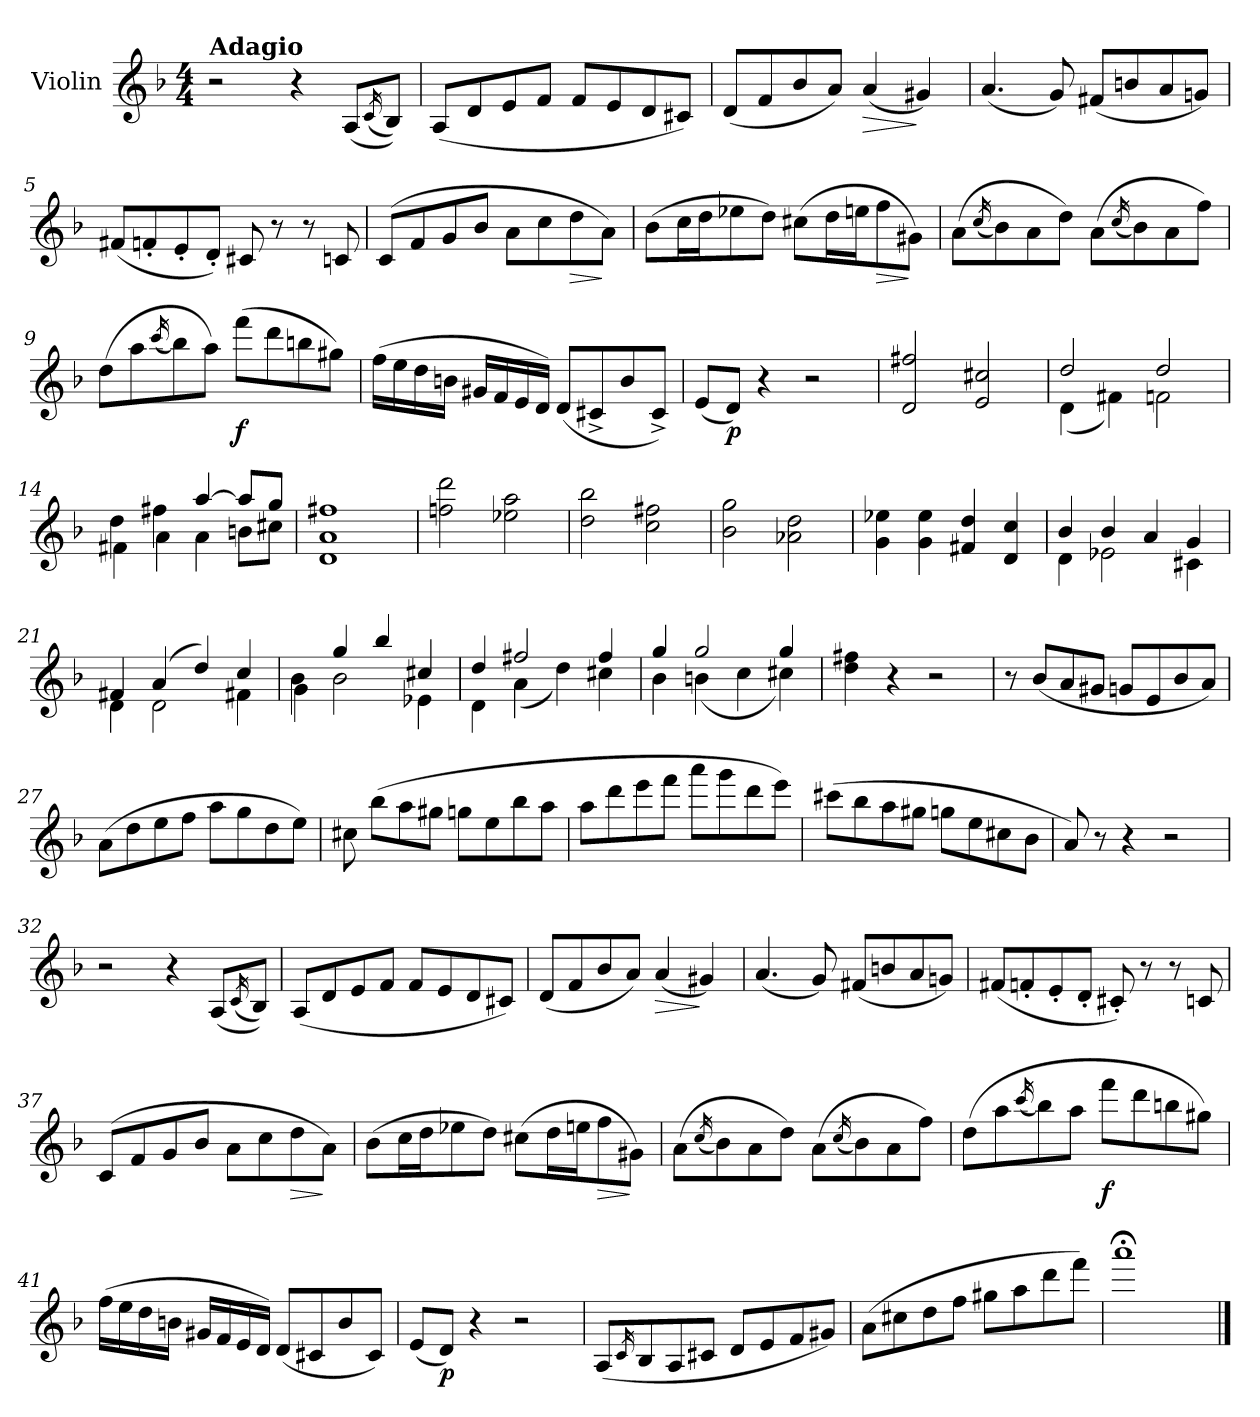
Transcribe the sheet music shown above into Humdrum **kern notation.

**kern	**dynam
*part1	*part1
*staff1	*staff1
*I"Violin	*
*I'Vln.	*
*clefG2	*
*k[b-]	*
*M4/4	*
=1	=1
!LO:TX:a:B:t=Adagio	!
2r	.
4r	.
!	!LO:DY:b
!	!LO:DY:n=1:b
(8A/L	p other-dynamics
(16qc/	.
8B-/J))	.
=2	=2
(8A/L	.
8d/	.
8e/	.
8f/J	.
8f/L	.
8e/	.
8d/	.
8c#X/J)	.
=3	=3
(8d/L	.
8f/	.
8b-/	.
8a/J)	.
!	!LO:HP:b
(4a/	>
4g#X/)	]
=4	=4
(4.a/	.
8g/)	.
(8f#X/L	.
8bn/	.
8a/	.
8gn/J)	.
=5	=5
(8f#X/L	.
8fn'/	.
8e'/	.
8d'/J)	.
8c#X/	.
8r	.
8r	.
8cn/	.
!!LO:LB:g=z
=6	=6
(8c/L	.
8f/	.
8g/	.
8b-/J	.
8a\L	.
8cc\	.
!	!LO:HP:b
8dd\	>
8a\J)	]
=7	=7
(8b-\L	.
16cc\L	.
16dd\J	.
8ee-X\	.
8dd\J)	.
(8cc#X\L	.
16dd\L	.
16een\J	.
!	!LO:HP:b
8ff\	>
8g#X\J)	]
=8	=8
!	!LO:DY:b
(8a\L	other-dynamics
(16qcc/	.
8b-\)	.
8a\	.
8dd\J)	.
(8a\L	.
(16qcc/	.
8b-\)	.
8a\	.
8ff\J)	.
=9	=9
(8dd\L	.
8aa\	.
(16qccc/	.
8bb-\)	.
8aa\J)	.
!	!LO:DY:b
(8fff\L	f
8ddd\	.
8bbn\	.
8gg#X\J)	.
!!LO:LB:g=z
=10	=10
(16ff\LL	.
16ee\	.
16dd\	.
16bn\JJ	.
!	!LO:DY:b
16g#X/LL	other-dynamics
16f/	.
16e/	.
16d/JJ)	.
(8d/L	.
8c#X^/	.
8b/	.
8c#^/J)	.
=11	=11
(8e/L	.
!	!LO:DY:b
8d/J)	p
4r	.
2r	.
=12	=12
2d/ 2ff#X/	.
2e/ 2cc#X/	.
=13	=13
*^	*
2dd/	(4d\	.
.	4f#X\)	.
2dd/	2fn\	.
=14	=14	=14
4dd\	4f#X\	.
4ff#X\	4a\	.
[4aa/	4a\	.
8aa/L]	8bn\L	.
8gg/J	8cc#X\J	.
*v	*v	*
=15	=15
1d 1a 1ff#X	.
!!LO:LB:g=z
=16	=16
2ffn\ 2ddd\	.
2ee-X\ 2aa\	.
=17	=17
2dd\ 2bb-\	.
2cc\ 2ff#X\	.
=18	=18
2b-\ 2gg\	.
2a-X\ 2dd\	.
=19	=19
4g\ 4ee-X\	.
4g\ 4ee-\	.
4f#X/ 4dd/	.
4d/ 4cc/	.
=20	=20
*^	*
4b-/	4d\	.
4b-/	2e-X\	.
4a/	.	.
4g/	4c#X\	.
=21	=21	=21
4f#X/	4d\	.
(4a/	2d\	.
4dd/)	.	.
4cc/	4f#X\	.
=22	=22	=22
4b-\	4g\	.
4gg/	2b-\	.
4bb-/	.	.
4cc#X/	4e-X\	.
!!LO:LB:g=z	!!
=23	=23	=23
4dd/	4d\	.
2ff#X/	(4a\	.
.	4dd\)	.
4ff#/	4cc#X\	.
=24	=24	=24
4gg/	4b-\	.
2gg/	(4bn\	.
.	4cc\	.
4gg/	4cc#X\)	.
=25	=25	=25
4dd\ 4ff#X\	4ryy	.
4r	4ryy	.
2r	2ryy	.
*v	*v	*
=26	=26
8r	.
(8b-/L	.
8a/	.
8g#X/J	.
8gn/L	.
8e/	.
8b-/	.
8a/J)	.
=27	=27
(8a\L	.
8dd\	.
8ee\	.
8ff\J	.
8aa\L	.
8gg\	.
8dd\	.
8ee\J)	.
!!LO:LB:g=z
=28	=28
8cc#X\	.
(8bb-\L	.
8aa\	.
8gg#X\J	.
8ggn\L	.
8ee\	.
8bb-\	.
8aa\J	.
=29	=29
8aa\L	.
8ddd\	.
8eee\	.
8fff\J	.
8aaa\L	.
8ggg\	.
8ddd\	.
8eee\J)	.
=30	=30
(8ccc#X\L	.
8bb-\	.
8aa\	.
8gg#X\J	.
8ggn\L	.
8ee\	.
8cc#X\	.
8b-\J	.
=31	=31
8a/)	.
8r	.
4r	.
2r	.
=32	=32
2r	.
4r	.
(8A/L	.
(16qc/	.
8B-/J))	.
!!LO:LB:g=z
=33	=33
(8A/L	.
8d/	.
8e/	.
8f/J	.
8f/L	.
8e/	.
8d/	.
8c#X/J)	.
=34	=34
(8d/L	.
8f/	.
8b-/	.
8a/J)	.
!	!LO:HP:b
(4a/	>
4g#X/)	]
=35	=35
(4.a/	.
8g/)	.
(8f#X/L	.
8bn/	.
8a/	.
8gn/J)	.
=36	=36
(8f#X/L	.
8fn'/	.
8e'/	.
8d'/J	.
8c#X'/)	.
8r	.
8r	.
8cn/	.
=37	=37
(8c/L	.
8f/	.
8g/	.
8b-/J	.
8a\L	.
8cc\	.
!	!LO:HP:b
8dd\	>
8a\J)	]
!!LO:LB:g=z
=38	=38
(8b-\L	.
16cc\L	.
16dd\J	.
8ee-X\	.
8dd\J)	.
(8cc#X\L	.
16dd\L	.
16een\J	.
!	!LO:HP:b
8ff\	>
8g#X\J)	]
=39	=39
!	!LO:DY:b
(8a\L	other-dynamics
(16qcc/	.
8b-\)	.
8a\	.
8dd\J)	.
(8a\L	.
(16qcc/	.
8b-\)	.
8a\	.
8ff\J)	.
=40	=40
(8dd\L	.
8aa\	.
(16qccc/	.
8bb-\)	.
8aa\J	.
!	!LO:DY:b
8fff\L	f
8ddd\	.
8bbn\	.
8gg#X\J)	.
=41	=41
(16ff\LL	.
16ee\	.
16dd\	.
16bn\JJ	.
!	!LO:DY:b
16g#X/LL	other-dynamics
16f/	.
16e/	.
16d/JJ)	.
(8d/L	.
8c#X/	.
8b/	.
8c#/J)	.
!!LO:LB:g=z
=42	=42
(8e/L	.
!	!LO:DY:b
8d/J)	p
4r	.
2r	.
=43	=43
(8A/L	.
16qc/	.
!	!LO:DY:b
8B-/	other-dynamics
8A/	.
8c#X/J	.
8d/L	.
8e/	.
8f/	.
8g#X/J)	.
=44	=44
(8a\L	.
8cc#X\	.
8dd\	.
8ff\J	.
8gg#X\L	.
8aa\	.
8ddd\	.
8fff\J)	.
=45	=45
1aaa;<	.
==	==
*-	*-
